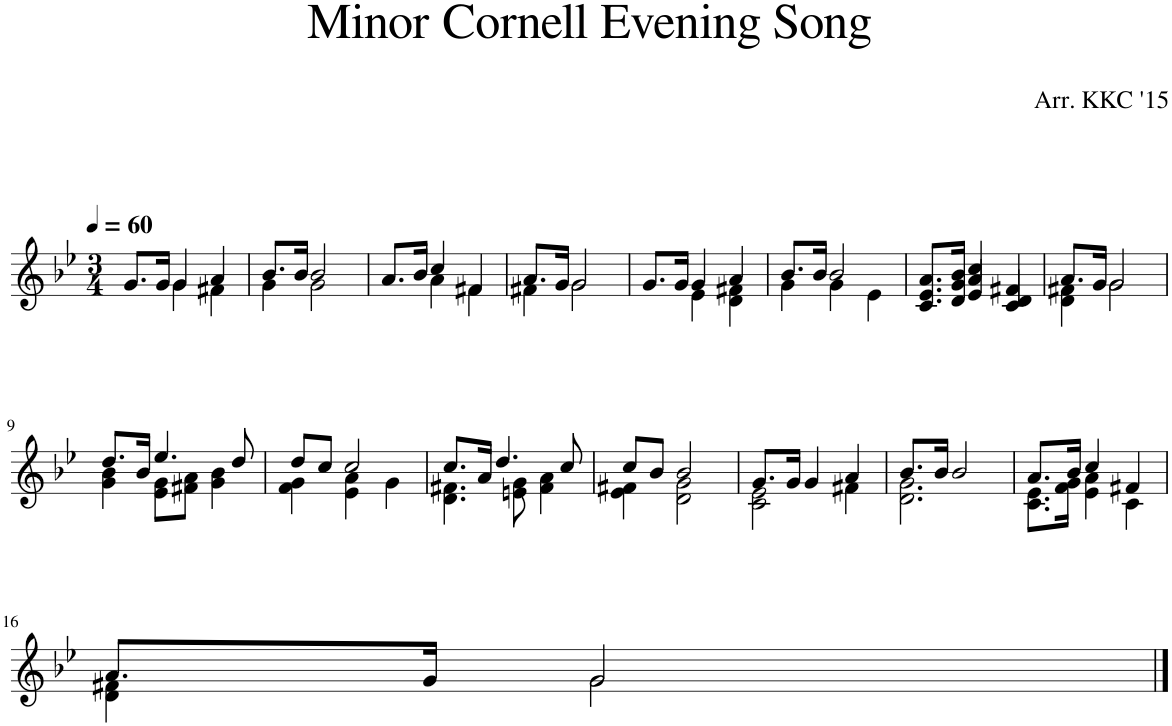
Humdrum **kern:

**kern
*part1
*staff1
*I"Piano
*I'Pno.
*clefG2
*k[b-e-]
*M3/4
*MM60
=1
*^
8.g/L	4ryy
16g/Jk	.
4g/	4g\
4a/	4f#X\
=2	=2
8.b-/L	4g\
16b-/Jk	.
2b-/	2g\
=3	=3
8.a/L	4ryy
16b-/Jk	.
4cc/	4a\
4f#X/	4f#\
=4	=4
8.a/L	4f#X\
16g/Jk	.
2g/	2g\
=5	=5
8.g/L	4ryy
16g/Jk	.
4g/	4e-\
4a/	4d\ 4f#X\
=6	=6
8.b-/L	4g\
16b-/Jk	.
2b-/	4g\
.	4e-\
=7	=7
8.c/ 8.e-/ 8.a/L	4ryy
16d/ 16g/ 16b-/Jk	.
4a/ 4cc/	4e-/
4d/ 4f#X/	4c/
=8	=8
8.a/L	4d\ 4f#X\
16g/Jk	.
2g/	2g\
!!LO:LB:g=z	!!
=9	=9
8.dd/L	4g\ 4b-\
16b-/Jk	.
4.ee-/	8e-\ 8g\L
.	8f#X\ 8a\J
.	4g\ 4b-\
8dd/	.
=10	=10
8dd/L	4f\ 4g\
8cc/J	.
2cc/	4e-\ 4a\
.	4g\
=11	=11
8.cc/L	4.d\ 4.f#X\
16a/Jk	.
4.dd/	.
.	8en\ 8g\
.	4f#\ 4a\
8cc/	.
=12	=12
8cc/L	4e-\ 4f#X\
8b-/J	.
2b-/	2d\ 2g\
=13	=13
8.g/L	2c\ 2e-\
16g/Jk	.
4g/	.
4a/	4f#X\
=14	=14
8.b-/L	2.d\ 2.g\
16b-/Jk	.
2b-/	.
=15	=15
8.a/L	8.c\ 8.e-\L
16b-/Jk	16f\ 16g\Jk
4cc/	4e-\ 4a\
4f#X/	4c\
!!LO:LB:g=z	!!
=16	=16
8.a/L	4d\ 4f#X\
16g/Jk	.
2g/	2g\
*v	*v
==
*-
